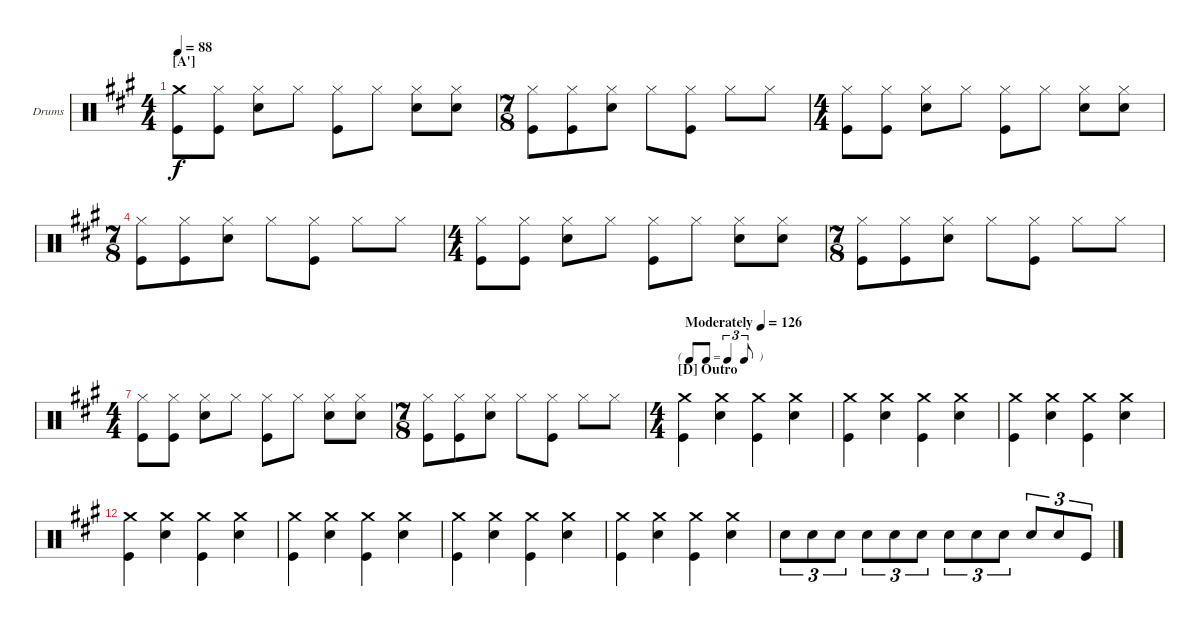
\bracketExtendMode nobrackets
\firstSystemTrackNameOrientation horizontal
\otherSystemsTrackNameOrientation horizontal
\defaultBarNumberDisplay FirstOfSystem
\track ("Drumkit" "Drums") {instrument percussion}
\staff {score}
\articulation defaults
\ts (4 4)
\beaming (8 2 2 2 2)
\section ("A'" "")
\scale
0.532468
\tempo 88
\accidentals auto
\clef neutral
\ottava regular
\simile none
\ks a
("Crash medium (hit)" "Kick (hit)").8{dy f} ("Hi-Hat (closed)" "Kick (hit)").8 ("Hi-Hat (closed)" "Snare (hit) 2").8 "Hi-Hat (closed)".8 ("Hi-Hat (closed)" "Kick (hit)").8 "Hi-Hat (closed)".8 ("Hi-Hat (closed)" "Snare (hit) 2").8 ("Hi-Hat (closed)" "Snare (hit) 2").8 |
\ts (7 8)
\beaming (8 3 2 2)
\scale
0.467532 ("Hi-Hat (closed)" "Kick (hit)").8 ("Hi-Hat (closed)" "Kick (hit)").8 ("Hi-Hat (closed)" "Snare (hit) 2").8 "Hi-Hat (closed)".8 ("Hi-Hat (closed)" "Kick (hit)").8 "Hi-Hat (closed)".8 "Hi-Hat (closed)".8 |
\ts (4 4)
\beaming (8 2 2 2 2)
\scale
0.534196 ("Hi-Hat (closed)" "Kick (hit)").8 ("Hi-Hat (closed)" "Kick (hit)").8 ("Hi-Hat (closed)" "Snare (hit) 2").8 "Hi-Hat (closed)".8 ("Hi-Hat (closed)" "Kick (hit)").8 "Hi-Hat (closed)".8 ("Hi-Hat (closed)" "Snare (hit) 2").8 ("Hi-Hat (closed)" "Snare (hit) 2").8 |
\ts (7 8)
\beaming (8 3 2 2)
\scale
0.465804 ("Hi-Hat (closed)" "Kick (hit)").8 ("Hi-Hat (closed)" "Kick (hit)").8 ("Hi-Hat (closed)" "Snare (hit) 2").8 "Hi-Hat (closed)".8 ("Hi-Hat (closed)" "Kick (hit)").8 "Hi-Hat (closed)".8 "Hi-Hat (closed)".8 |
\ts (4 4)
\beaming (8 2 2 2 2)
\scale
0.534196 ("Hi-Hat (closed)" "Kick (hit)").8 ("Hi-Hat (closed)" "Kick (hit)").8 ("Hi-Hat (closed)" "Snare (hit) 2").8 "Hi-Hat (closed)".8 ("Hi-Hat (closed)" "Kick (hit)").8 "Hi-Hat (closed)".8 ("Hi-Hat (closed)" "Snare (hit) 2").8 ("Hi-Hat (closed)" "Snare (hit) 2").8 |
\ts (7 8)
\beaming (8 3 2 2)
\scale
0.465804 ("Hi-Hat (closed)" "Kick (hit)").8 ("Hi-Hat (closed)" "Kick (hit)").8 ("Hi-Hat (closed)" "Snare (hit) 2").8 "Hi-Hat (closed)".8 ("Hi-Hat (closed)" "Kick (hit)").8 "Hi-Hat (closed)".8 "Hi-Hat (closed)".8 |
\ts (4 4)
\beaming (8 2 2 2 2)
\scale
0.534196 ("Hi-Hat (closed)" "Kick (hit)").8 ("Hi-Hat (closed)" "Kick (hit)").8 ("Hi-Hat (closed)" "Snare (hit) 2").8 "Hi-Hat (closed)".8 ("Hi-Hat (closed)" "Kick (hit)").8 "Hi-Hat (closed)".8 ("Hi-Hat (closed)" "Snare (hit) 2").8 ("Hi-Hat (closed)" "Snare (hit) 2").8 |
\ts (7 8)
\beaming (8 3 2 2)
\scale
0.465804 ("Hi-Hat (closed)" "Kick (hit)").8 ("Hi-Hat (closed)" "Kick (hit)").8 ("Hi-Hat (closed)" "Snare (hit) 2").8 "Hi-Hat (closed)".8 ("Hi-Hat (closed)" "Kick (hit)").8 "Hi-Hat (closed)".8 "Hi-Hat (closed)".8 |
\ts (4 4)
\beaming (8 2 2 2 2)
\tf triplet8th
\section ("D" "Outro")
\scale
0.518072
\tempo (126 "Moderately")
("Crash medium (hit)" "Kick (hit)").4 ("Crash medium (hit)" "Snare (hit) 2").4 ("Crash medium (hit)" "Kick (hit)").4 ("Crash medium (hit)" "Snare (hit) 2").4 |
\scale
0.481928 ("Crash medium (hit)" "Kick (hit)").4 ("Crash medium (hit)" "Snare (hit) 2").4 ("Crash medium (hit)" "Kick (hit)").4 ("Crash medium (hit)" "Snare (hit) 2").4 |
\scale
0.5 ("Crash medium (hit)" "Kick (hit)").4 ("Crash medium (hit)" "Snare (hit) 2").4 ("Crash medium (hit)" "Kick (hit)").4 ("Crash medium (hit)" "Snare (hit) 2").4 |
\scale
0.5 ("Crash medium (hit)" "Kick (hit)").4 ("Crash medium (hit)" "Snare (hit) 2").4 ("Crash medium (hit)" "Kick (hit)").4 ("Crash medium (hit)" "Snare (hit) 2").4 |
\scale
0.488798 ("Crash medium (hit)" "Kick (hit)").4 ("Crash medium (hit)" "Snare (hit) 2").4 ("Crash medium (hit)" "Kick (hit)").4 ("Crash medium (hit)" "Snare (hit) 2").4 |
\scale
0.511202 ("Crash medium (hit)" "Kick (hit)").4 ("Crash medium (hit)" "Snare (hit) 2").4 ("Crash medium (hit)" "Kick (hit)").4 ("Crash medium (hit)" "Snare (hit) 2").4 |
\scale
0.5 ("Crash medium (hit)" "Kick (hit)").4 ("Crash medium (hit)" "Snare (hit) 2").4 ("Crash medium (hit)" "Kick (hit)").4 ("Crash medium (hit)" "Snare (hit) 2").4 |
\scale
0.5 "Snare (hit) 2".8{tu (3 2)} "Snare (hit) 2".8{tu (3 2)} "Snare (hit) 2".8{tu (3 2)} "Snare (hit) 2".8{tu (3 2)} "Snare (hit) 2".8{tu (3 2)} "Snare (hit) 2".8{tu (3 2)} "Snare (hit) 2".8{tu (3 2)} "Snare (hit) 2".8{tu (3 2)} "Snare (hit) 2".8{tu (3 2)} "Snare (hit) 2".8{tu (3 2)} "Snare (hit) 2".8{tu (3 2)} "Kick (hit)".8{tu (3 2)}
